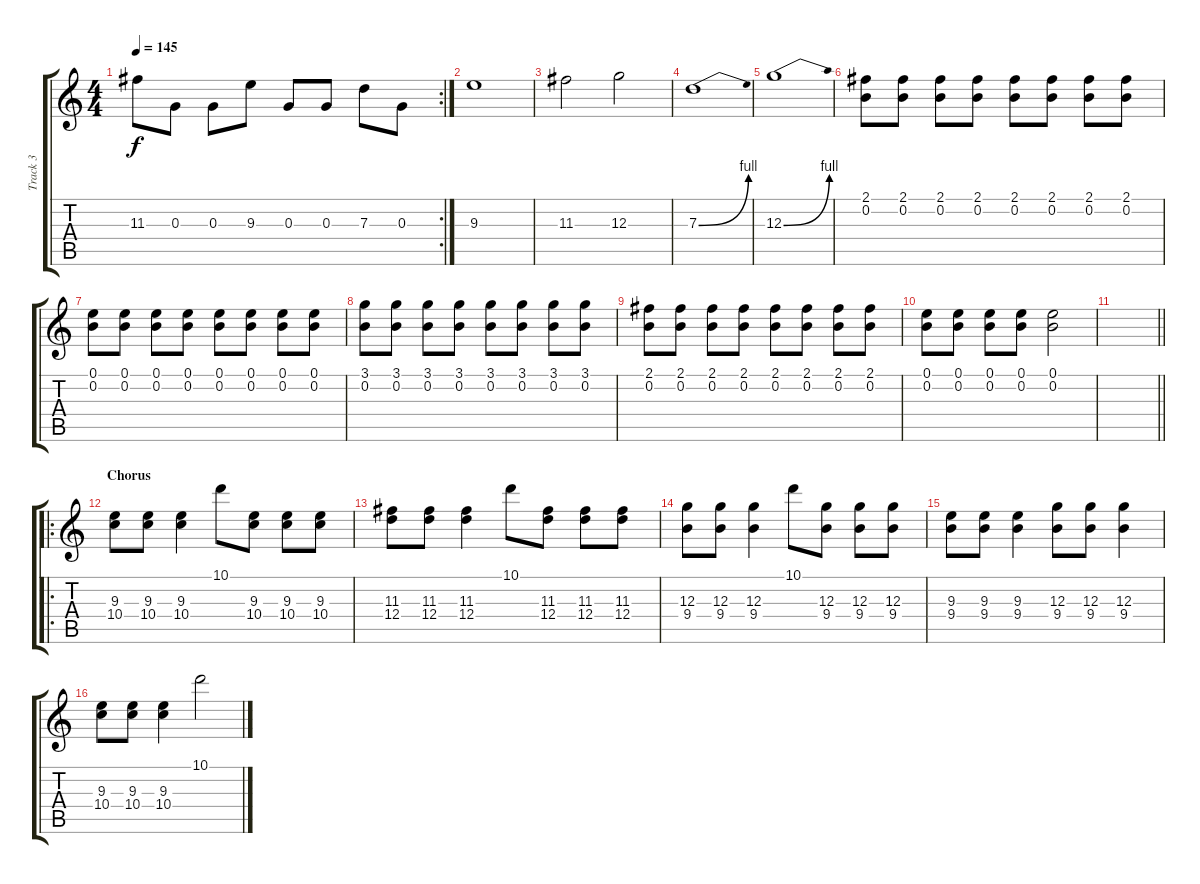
\track ("Track 3" "Track 3") {instrument overdrivenguitar}
\staff {score tabs}
\tuning (E4 B3 G3 D3 A2 E2) {hide}
\rc 2
\ts (4 4)
\tempo 145
\clef g2
\ks c
11.3.8{dy f} 0.3.8 0.3.8 9.3.8 0.3.8 0.3.8 7.3.8 0.3.8 |
9.3.1 |
11.3.2 12.3.2 |
7.3{be (bend 0 0 60 4)}.1 |
12.3{be (bend 0 0 60 4)}.1 |
(2.1 0.2).8 (2.1 0.2).8 (2.1 0.2).8 (2.1 0.2).8 (2.1 0.2).8 (2.1 0.2).8 (2.1 0.2).8 (2.1 0.2).8 |
(0.1 0.2).8 (0.1 0.2).8 (0.1 0.2).8 (0.1 0.2).8 (0.1 0.2).8 (0.1 0.2).8 (0.1 0.2).8 (0.1 0.2).8 |
(3.1 0.2).8 (3.1 0.2).8 (3.1 0.2).8 (3.1 0.2).8 (3.1 0.2).8 (3.1 0.2).8 (3.1 0.2).8 (3.1 0.2).8 |
(2.1 0.2).8 (2.1 0.2).8 (2.1 0.2).8 (2.1 0.2).8 (2.1 0.2).8 (2.1 0.2).8 (2.1 0.2).8 (2.1 0.2).8 |
(0.1 0.2).8 (0.1 0.2).8 (0.1 0.2).8 (0.1 0.2).8 (0.1 0.2).2 |
\barLineRight lightlight
|
\ro
\section ("" "Chorus")
(9.3 10.4).8 (9.3 10.4).8 (9.3 10.4).4 10.1.8 (9.3 10.4).8 (9.3 10.4).8 (9.3 10.4).8 |
(11.3 12.4).8 (11.3 12.4).8 (11.3 12.4).4 10.1.8 (11.3 12.4).8 (11.3 12.4).8 (11.3 12.4).8 |
(12.3 9.4).8 (12.3 9.4).8 (12.3 9.4).4 10.1.8 (12.3 9.4).8 (12.3 9.4).8 (12.3 9.4).8 |
(9.3 9.4).8 (9.3 9.4).8 (9.3 9.4).4 (12.3 9.4).8 (12.3 9.4).8 (12.3 9.4).4 |
(9.3 10.4).8 (9.3 10.4).8 (9.3 10.4).4 10.1.2
